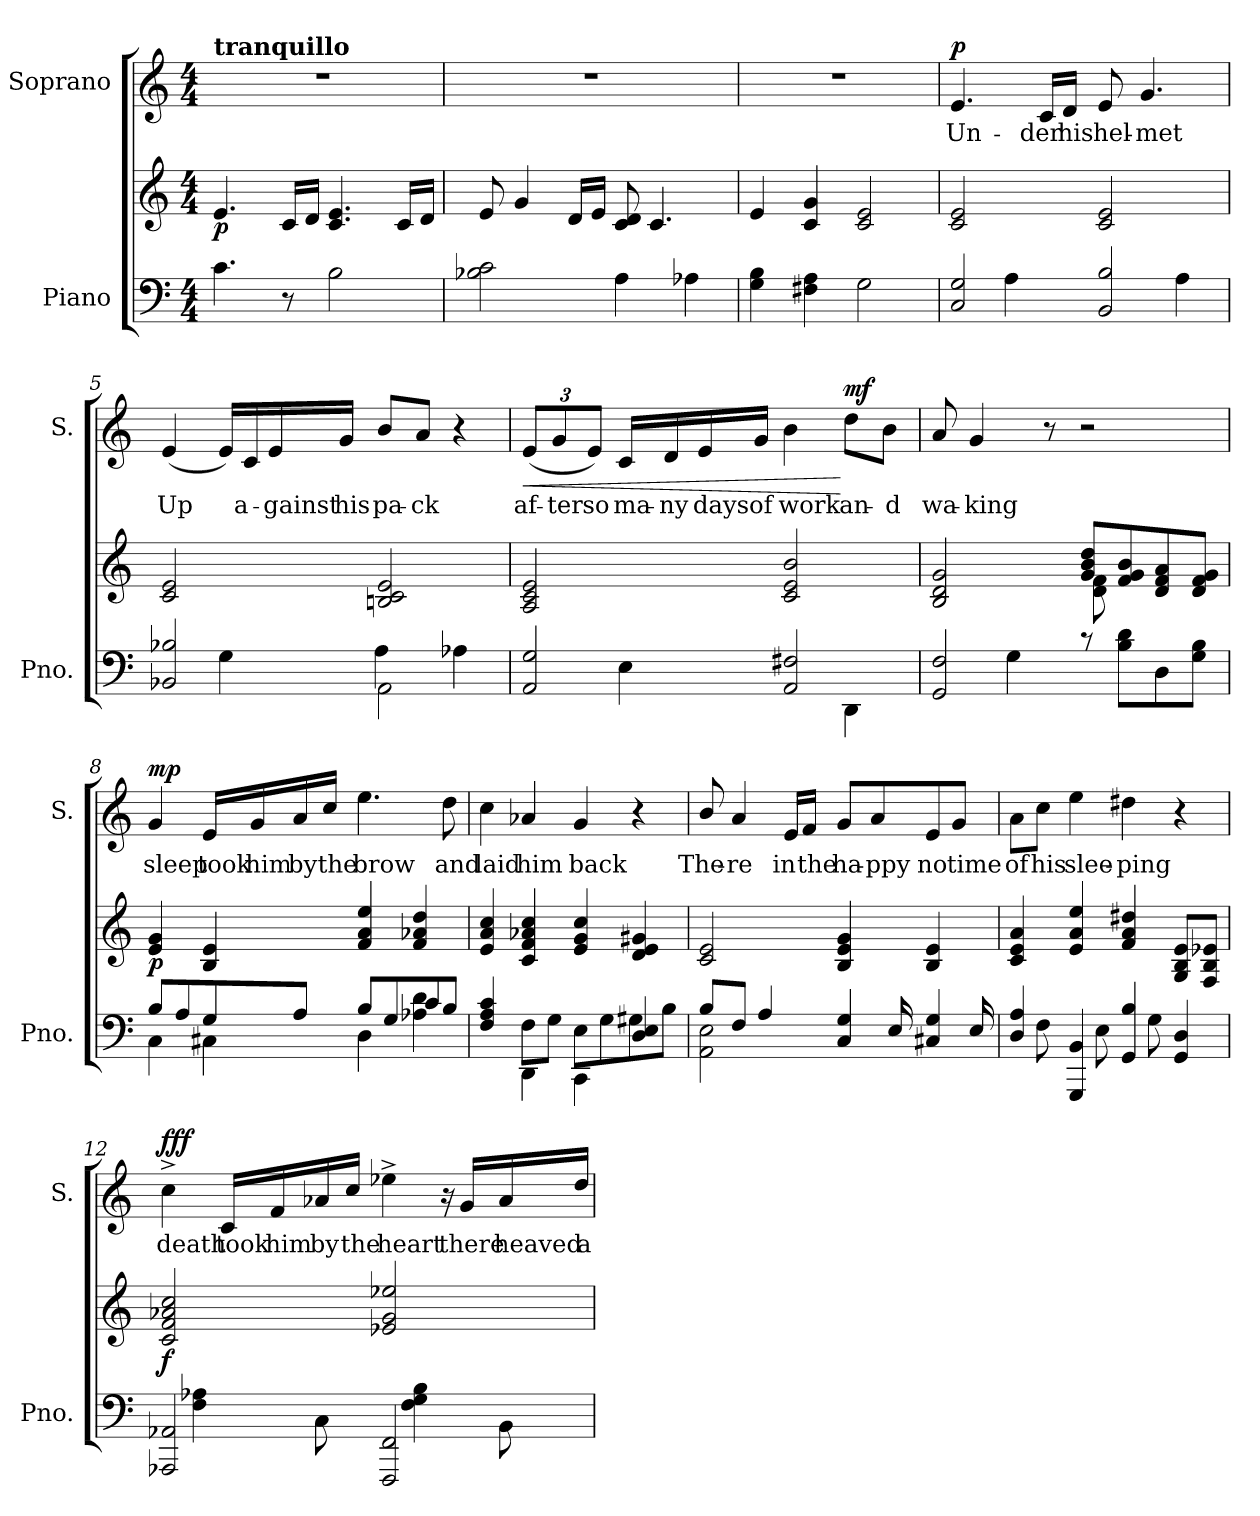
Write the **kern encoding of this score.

**kern	**kern	**dynam	**kern	**text	**dynam
*part2	*part2	*part2	*part1	*part1	*part1
*staff3	*staff2	*staff2/3	*staff1	*staff1	*staff1
*I"Piano	*	*	*I"Soprano	*	*
*I'Pno.	*	*	*I'S.	*	*
*clefF4	*clefG2	*	*clefG2	*	*
*k[]	*k[]	*	*k[]	*	*
*C:	*C:	*	*C:	*	*
*M4/4	*M4/4	*	*M4/4	*	*
=1	=1	=1	=1	=1	=1
!	!	!	!LO:TX:a:B:t=tranquillo	!	!
!	!	!LO:DY:b	!	!	!
4.c\	4.e/	p	1r	.	.
8r	16c/LL	.	.	.	.
.	16d/JJ	.	.	.	.
2B\	4.c/ 4.e/	.	.	.	.
.	16c/LL	.	.	.	.
.	16d/JJ	.	.	.	.
=2	=2	=2	=2	=2	=2
2B-X\ 2c\	8e/	.	1r	.	.
.	4g/	.	.	.	.
.	16d/LL	.	.	.	.
.	16e/JJ	.	.	.	.
4A\	8c/ 8d/	.	.	.	.
.	4.c/	.	.	.	.
4A-X\	.	.	.	.	.
=3	=3	=3	=3	=3	=3
4G\ 4B\	4e/	.	1r	.	.
4F#X\ 4A\	4c/ 4g/	.	.	.	.
2G\	2c/ 2e/	.	.	.	.
=4	=4	=4	=4	=4	=4
*^	*	*	*	*	*
!	!	!	!	!	!LO:LY:b	!LO:DY:b
2C/ 2G/	4ryy	2c/ 2e/	.	4.e/	Un-	p
.	4A\	.	.	.	.	.
!	!	!	!	!	!LO:LY:b	!
.	.	.	.	16c/LL	-der	.
!	!	!	!	!	!LO:LY:b	!
.	.	.	.	16d/JJ	his	.
!	!	!	!	!	!LO:LY:b	!
2BB/ 2B/	4ryy	2c/ 2e/	.	8e/	hel-	.
!	!	!	!	!	!LO:LY:b	!
.	.	.	.	4.g/	-met	.
.	4A\	.	.	.	.	.
=5	=5	=5	=5	=5	=5	=5
!	!	!	!	!	!LO:LY:b	!
2BB-X/ 2B-X/	4ryy	2c/ 2e/	.	(<4e/	Up	.
.	4G\	.	.	16e/LL)	.	.
!	!	!	!	!	!LO:LY:b	!
.	.	.	.	16c/	a-	.
!	!	!	!	!	!LO:LY:b	!
.	.	.	.	16e/	-gainst	.
!	!	!	!	!	!LO:LY:b	!
.	.	.	.	16g/JJ	his	.
!	!	!	!	!	!LO:LY:b	!
2AA\	4A\	2Bn/ 2c/ 2e/	.	8b/L	pa-	.
!	!	!	!	!	!LO:LY:b	!
.	.	.	.	8a/J	-ck	.
.	4A-X\	.	.	4r	.	.
!!LO:LB:g=z
=6	=6	=6	=6	=6	=6	=6
*	*	*	*	*Xbrackettup	*	*
!	!	!	!	!	!LO:LY:b	!LO:HP:b
2AA/ 2G/	4ryy	2A/ 2c/ 2e/	.	(<12e/L	af-	<
!	!	!	!	!	!LO:LY:b	!
.	.	.	.	12g/	-ter	.
!	!	!	!	!	!LO:LY:b	!
.	.	.	.	12e/J)	so	.
!	!	!	!	!	!LO:LY:b	!
.	4E\	.	.	16c/LL	ma-	.
!	!	!	!	!	!LO:LY:b	!
.	.	.	.	16d/	-ny	.
!	!	!	!	!	!LO:LY:b	!
.	.	.	.	16e/	days	.
!	!	!	!	!	!LO:LY:b	!
.	.	.	.	16g/JJ	of	.
!	!	!	!	!	!LO:LY:b	!
2AA/ 2F#X/	4ryy	2c/ 2e/ 2b/	.	4b\	work	.
!	!	!	!	!	!LO:LY:b	!LO:DY:n=1:b
.	4DD\	.	.	8dd\L	an-	[ mf
!	!	!	!	!	!LO:LY:b	!
.	.	.	.	8b\J	-d	.
=7	=7	=7	=7	=7	=7	=7
*	*	*^	*	*	*	*
!	!	!	!	!	!	!LO:LY:b	!
2GG/ 2F/	4ryy	2B/ 2d/ 2g/	2ryy	.	8a/	wa-	.
!	!	!	!	!	!	!LO:LY:b	!
.	.	.	.	.	4g/	-king	.
.	4G\	.	.	.	.	.	.
.	.	.	.	.	8r	.	.
8rc	2ryy	8g/ 8b/ 8dd/L	8d\ 8f\	.	2r	.	.
8B\ 8d\L	.	8f/ 8g/ 8b/	4.ryy	.	.	.	.
8D\	.	8d/ 8f/ 8a/	.	.	.	.	.
8G\ 8B\J	.	8d/ 8f/ 8g/J	.	.	.	.	.
*	*	*v	*v	*	*	*	*
=8	=8	=8	=8	=8	=8	=8
!	!	!	!LO:DY:b	!	!LO:LY:b	!LO:DY:b
4C\	8B/L	4e/ 4g/	p	4g/	sleep	mp
.	8A/	.	.	.	.	.
!	!	!	!	!	!LO:LY:b	!
4C#X\	8G/	4B/ 4e/	.	16e/LL	took	.
!	!	!	!	!	!LO:LY:b	!
.	.	.	.	16g/	him	.
!	!	!	!	!	!LO:LY:b	!
.	8A/J	.	.	16a/	by	.
!	!	!	!	!	!LO:LY:b	!
.	.	.	.	16cc/JJ	the	.
!	!	!	!	!	!LO:LY:b	!
4D\	8B/L	4f/ 4a/ 4ee/	.	4.ee\	brow	.
.	8G/	.	.	.	.	.
4A-X\ 4d\	8c/	4f/ 4a-X/ 4dd/	.	.	.	.
!	!	!	!	!	!LO:LY:b	!
.	8B/J	.	.	8dd\	and	.
!!LO:LB:g=z
=9	=9	=9	=9	=9	=9	=9
!	!	!	!	!	!LO:LY:b	!
4F/ 4A/ 4c/	4ryy	4e/ 4a/ 4cc/	.	4cc\	laid	.
!	!	!	!	!	!LO:LY:b	!
4DD\	8F\L	4c/ 4f/ 4a-X/ 4cc/	.	4a-X/	him	.
.	8G\J	.	.	.	.	.
!	!	!	!	!	!LO:LY:b	!
4CC\	8E\L	4e/ 4g/ 4cc/	.	4g/	back	.
.	8G\	.	.	.	.	.
4D/ 4E/	8G#X\	4d/ 4e/ 4g#X/	.	4r	.	.
.	8B\J	.	.	.	.	.
=10	=10	=10	=10	=10	=10	=10
*	*^	*	*	*	*	*
!	!	!	!	!	!	!LO:LY:b	!
2AA\ 2E\	8B/L	2ryy	2c/ 2e/	.	8b/	The-	.
!	!	!	!	!	!	!LO:LY:b	!
.	8F/J	.	.	.	4a/	-re	.
.	4A/	.	.	.	.	.	.
!	!	!	!	!	!	!LO:LY:b	!
.	.	.	.	.	16e/LL	in	.
!	!	!	!	!	!	!LO:LY:b	!
.	.	.	.	.	16f/JJ	the	.
!	!	!	!	!	!	!LO:LY:b	!
4C/ 4G/	2ryy	8.ryy	4B/ 4e/ 4g/	.	8g/L	ha-	.
!	!	!	!	!	!	!LO:LY:b	!
.	.	.	.	.	8a/	-ppy	.
.	.	16E/	.	.	.	.	.
!	!	!	!	!	!	!LO:LY:b	!
4C#X/ 4G/	.	8.ryy	4B/ 4e/	.	8e/	no	.
!	!	!	!	!	!	!LO:LY:b	!
.	.	.	.	.	8g/J	time	.
.	.	16E/	.	.	.	.	.
=11	=11	=11	=11	=11	=11	=11	=11
!	!	!	!	!	!	!LO:LY:b	!
*	*v	*v	*	*	*	*	*
4D/ 4A/	8ryy	4c/ 4e/ 4a/	.	8a\L	of	.
!	!	!	!	!	!LO:LY:b	!
.	8F\	.	.	8cc\J	his	.
!	!	!	!	!	!LO:LY:b	!
4GGG/ 4BB/	8ryy	4e/ 4a/ 4ee/	.	4ee\	slee-	.
.	8E\	.	.	.	.	.
!	!	!	!	!	!LO:LY:b	!
4GG/ 4B/	8ryy	4f/ 4a/ 4dd#X/	.	4dd#X\	-ping	.
.	8G\	.	.	.	.	.
4GG/ 4D/	4ryy	8G/ 8B/ 8e/L	.	4r	.	.
.	.	8F/ 8B/ 8e-X/J	.	.	.	.
!!LO:LB:g=z
=12	=12	=12	=12	=12	=12	=12
!	!	!	!LO:DY:b	!	!LO:LY:b	!LO:DY:b
2AAA-X/ 2AA-X/	8ryy	2c/ 2f/ 2a-X/ 2cc/	f	4cc^>\	death	fff
.	4F\ 4A-X\	.	.	.	.	.
!	!	!	!	!	!LO:LY:b	!
.	.	.	.	16c/LL	took	.
!	!	!	!	!	!LO:LY:b	!
.	.	.	.	16f/	him	.
!	!	!	!	!	!LO:LY:b	!
.	8C\	.	.	16a-X/	by	.
!	!	!	!	!	!LO:LY:b	!
.	.	.	.	16cc/JJ	the	.
!	!	!	!	!	!LO:LY:b	!
2FFF/ 2FF/	8ryy	2e-X/ 2g/ 2ee-X/	.	4ee-X^>\	heart	.
.	4F\ 4G\ 4B\	.	.	.	.	.
.	.	.	.	16r	.	.
!	!	!	!	!	!LO:LY:b	!
.	.	.	.	16g/LL	there	.
!	!	!	!	!	!LO:LY:b	!
.	8BB\	.	.	16a-/	heaved	.
!	!	!	!	!	!LO:LY:b	!
.	.	.	.	16dd/JJ	a	.
*v	*v	*	*	*	*	*
=	=	=	=	=	=
*-	*-	*-	*-	*-	*-
